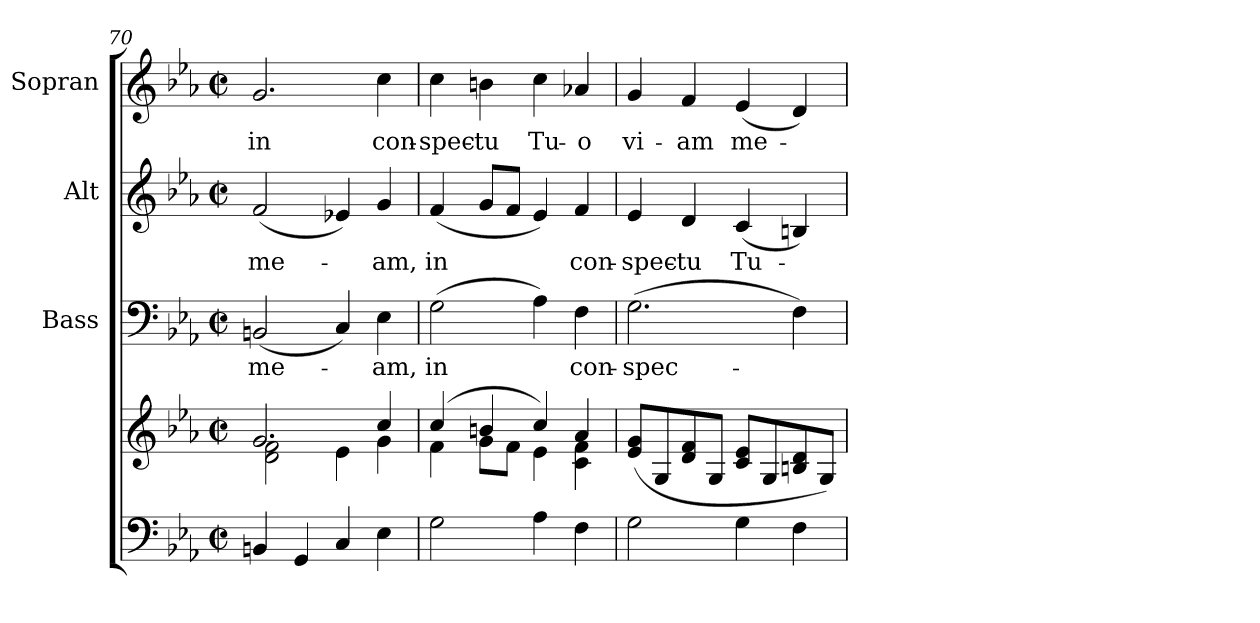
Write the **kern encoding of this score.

**kern	**kern	**kern	**text	**kern	**text	**kern	**text
*part4	*part4	*part3	*part3	*part2	*part2	*part1	*part1
*staff5	*staff4	*staff3	*staff3	*staff2	*staff2	*staff1	*staff1
*	*	*I"Bass	*	*I"Alt	*	*I"Sopran	*
*	*	*I'B.	*	*I'A.	*	*I'S.	*
*clefF4	*clefG2	*clefF4	*	*clefG2	*	*clefG2	*
*k[b-e-a-]	*k[b-e-a-]	*k[b-e-a-]	*	*k[b-e-a-]	*	*k[b-e-a-]	*
*E-:	*E-:	*E-:	*	*E-:	*	*E-:	*
*M2/2	*M2/2	*M2/2	*	*M2/2	*	*M2/2	*
*met(c|)	*met(c|)	*met(c|)	*	*met(c|)	*	*met(c|)	*
=70	=70	=70	=70	=70	=70	=70	=70
*	*^	*	*	*	*	*	*
!	!	!	!	!LO:LY:b	!	!LO:LY:b	!	!LO:LY:b
4BBn/	2.g/	2d\ 2f\	(<2BBn/	me-	(<2f/	me-	2.g/	in
4GG/	.	.	.	.	.	.	.	.
4C/	.	4e-\	4C/)	.	4e-X/)	.	.	.
!	!	!	!	!LO:LY:b	!	!LO:LY:b	!	!LO:LY:b
4E-\	4cc/	4g\	4E-\	-am,	4g/	-am,	4cc\	con-
=71	=71	=71	=71	=71	=71	=71	=71	=71
!	!	!	!	!LO:LY:b	!	!LO:LY:b	!	!LO:LY:b
2G\	(4cc/	4f\	(>2G\	in	(<4f/	in	4cc\	-spec-
!	!	!	!	!	!	!	!	!LO:LY:b
.	4bn/	8g\L	.	.	8g/L	.	4bn\	-tu
.	.	8f\J	.	.	8f/J	.	.	.
!	!	!	!	!	!	!	!	!LO:LY:b
4A-\	4cc/)	4e-\	4A-\)	.	4e-/)	.	4cc\	Tu-
!	!	!	!	!LO:LY:b	!	!LO:LY:b	!	!LO:LY:b
4F\	4a-/	4c\ 4f\	4F\	con-	4f/	con-	4a-X/	-o
!!LO:LB:g=z
=72	=72	=72	=72	=72	=72	=72	=72	=72
!	!	!	!	!LO:LY:b	!	!LO:LY:b	!	!LO:LY:b
*	*v	*v	*	*	*	*	*	*
2G\	(<8e-/ 8g/L	(>2.G\	-spec-	4e-/	-spec-	4g/	vi-
.	8G/	.	.	.	.	.	.
!	!	!	!	!	!LO:LY:b	!	!LO:LY:b
.	8d/ 8f/	.	.	4d/	-tu	4f/	-am
.	8G/J	.	.	.	.	.	.
!	!	!	!	!	!LO:LY:b	!	!LO:LY:b
4G\	8c/ 8e-/L	.	.	(<4c/	Tu-	(<4e-/	me-
.	8G/	.	.	.	.	.	.
4F\	8Bn/ 8d/	4F\)	.	4Bn/)	.	4d/)	.
.	8G/J)	.	.	.	.	.	.
=	=	=	=	=	=	=	=
*-	*-	*-	*-	*-	*-	*-	*-
